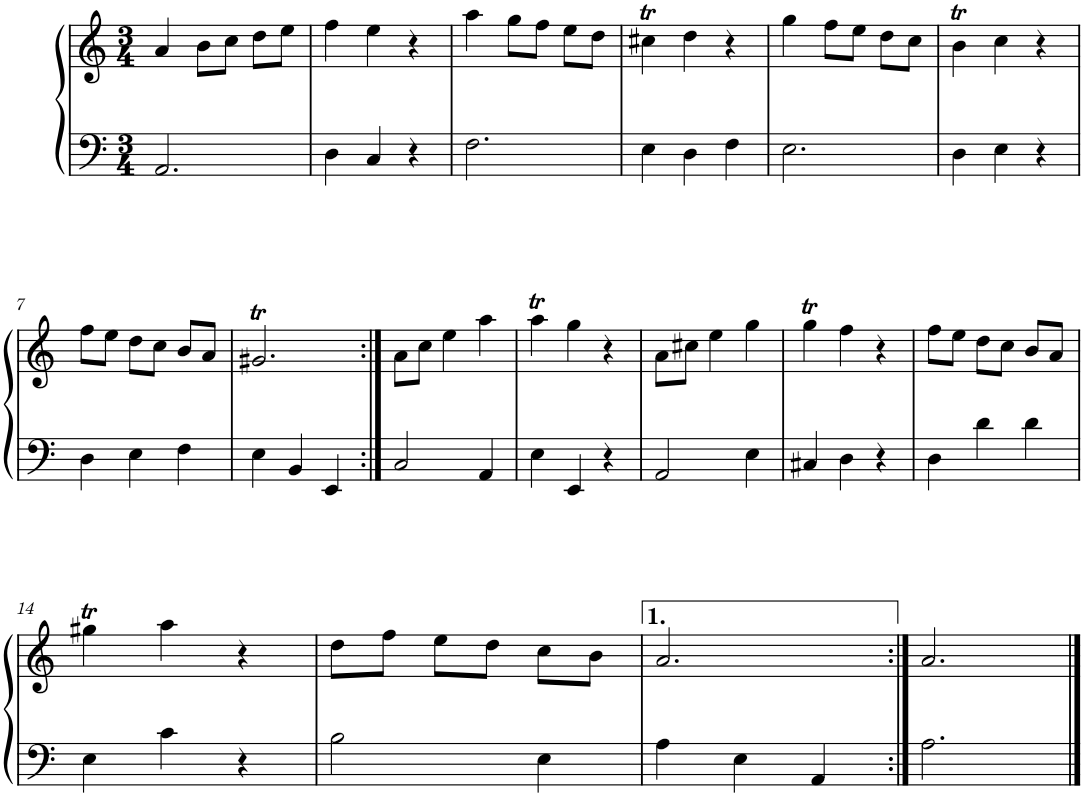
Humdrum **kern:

**kern	**kern
*part1	*part1
*staff2	*staff1
*I"Piano, Piano	*
*I'Pno.	*
*clefF4	*clefG2
*k[]	*k[]
*M3/4	*M3/4
=1	=1
2.AA/	4a/
.	8b\L
.	8cc\J
.	8dd\L
.	8ee\J
=2	=2
4D\	4ff\
4C/	4ee\
4r	4r
=3	=3
2.F\	4aa\
.	8gg\L
.	8ff\J
.	8ee\L
.	8dd\J
=4	=4
4E\	4cc#Xt\
4D\	4dd\
4F\	4r
=5	=5
2.E\	4gg\
.	8ff\L
.	8ee\J
.	8dd\L
.	8cc\J
=6	=6
4D\	4bt\
4E\	4cc\
4r	4r
!!LO:LB:g=z
=7	=7
4D\	8ff\L
.	8ee\J
4E\	8dd\L
.	8cc\J
4F\	8b/L
.	8a/J
=8	=8
4E\	2.g#Xt/
4BB/	.
4EE/	.
=9:|!	=9:|!
2C/	8a\L
.	8cc\J
.	4ee\
4AA/	4aa\
=10	=10
4E\	4aaT\
4EE/	4gg\
4r	4r
=11	=11
2AA/	8a\L
.	8cc#X\J
.	4ee\
4E\	4gg\
=12	=12
4C#X/	4ggT\
4D\	4ff\
4r	4r
=13	=13
4D\	8ff\L
.	8ee\J
4d\	8dd\L
.	8cc\J
4d\	8b/L
.	8a/J
!!LO:LB:g=z
=14	=14
4E\	4gg#Xt\
4c\	4aa\
4r	4r
=15	=15
2B\	8dd\L
.	8ff\J
.	8ee\L
.	8dd\J
4E\	8cc\L
.	8b\J
=16	=16
4A\	2.a/
4E\	.
4AA/	.
=17:|!	=17:|!
2.A\	2.a/
==	==
*-	*-
